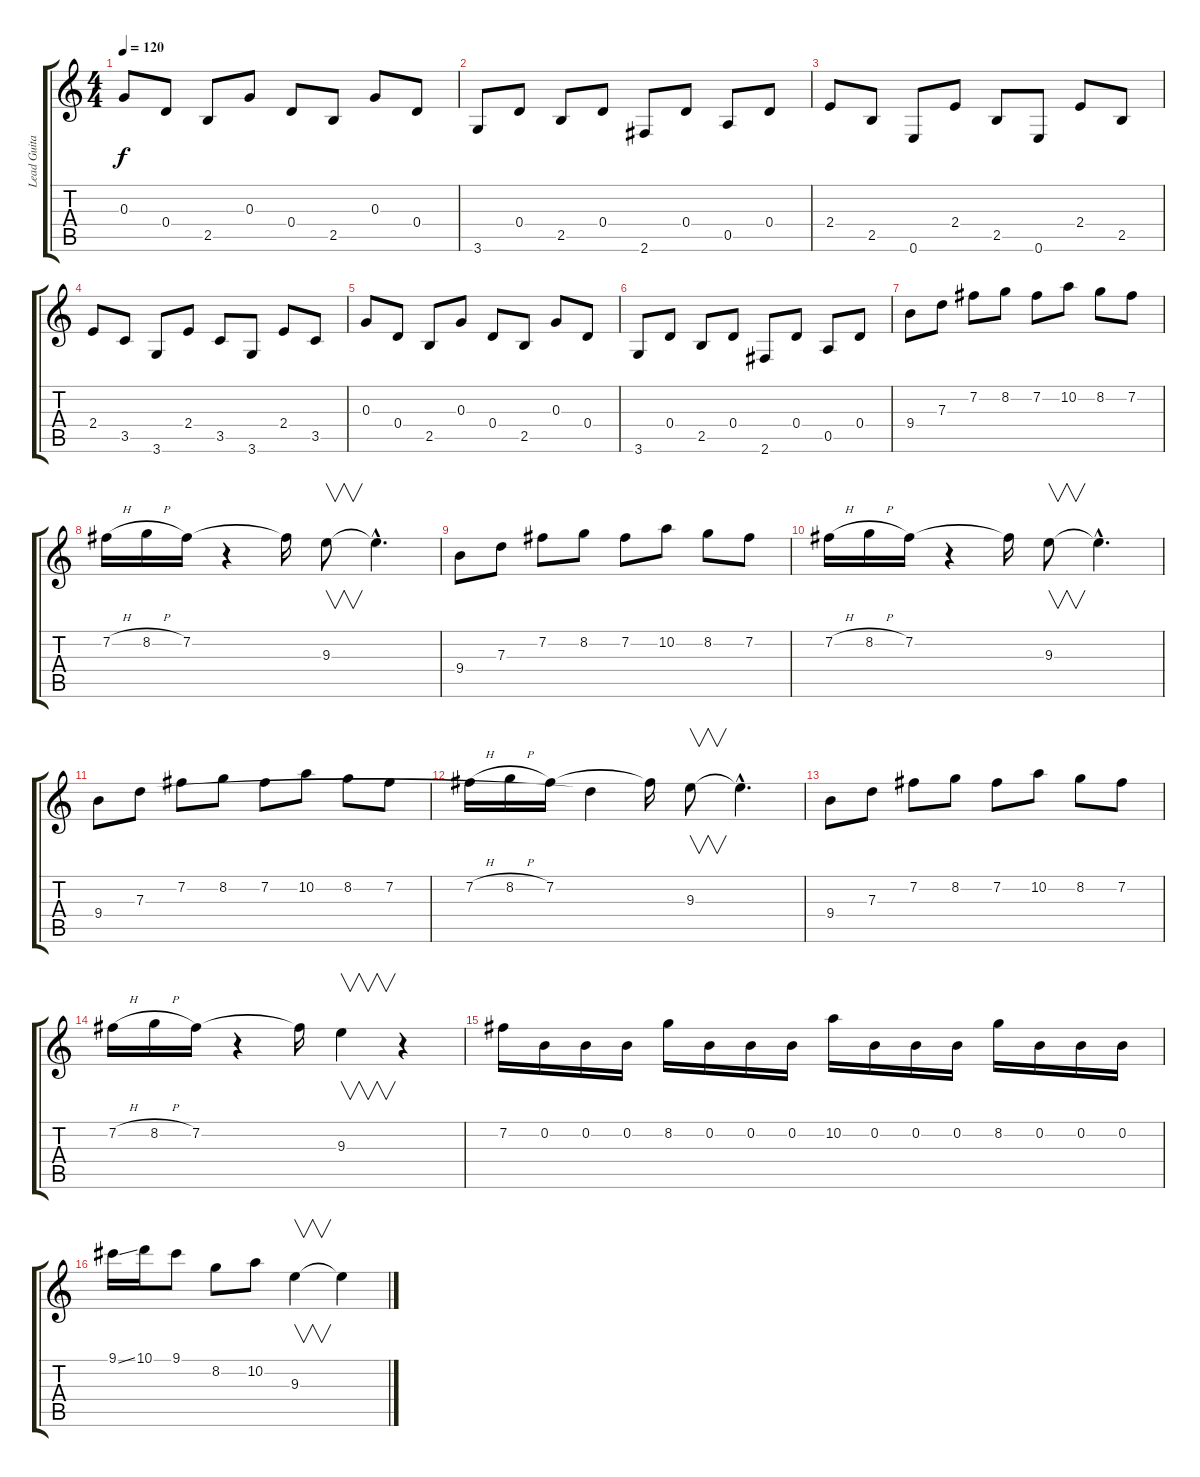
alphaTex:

\track ("Lead Guitar" "Lead Guita") {instrument acousticguitarsteel}
\staff {score tabs}
\tuning (E4 B3 G3 D3 A2 E2) {hide}
\ts (4 4)
\tempo 120
\clef g2
\ks c
0.3.8{dy f} 0.4.8 2.5.8 0.3.8 0.4.8 2.5.8 0.3.8 0.4.8 |
3.6.8 0.4.8 2.5.8 0.4.8 2.6.8 0.4.8 0.5.8 0.4.8 |
2.4.8 2.5.8 0.6.8 2.4.8 2.5.8 0.6.8 2.4.8 2.5.8 |
2.4.8 3.5.8 3.6.8 2.4.8 3.5.8 3.6.8 2.4.8 3.5.8 |
0.3.8 0.4.8 2.5.8 0.3.8 0.4.8 2.5.8 0.3.8 0.4.8 |
3.6.8 0.4.8 2.5.8 0.4.8 2.6.8 0.4.8 0.5.8 0.4.8 |
9.4.8{instrument electricguitarmuted} 7.3.8 7.2.8 8.2.8 7.2.8 10.2.8 8.2.8 7.2.8 |
7.2{h}.16{instrument acousticguitarsteel} 8.2{h}.16 7.2.16 r.4 7.2{t}.16 9.3.8{v} 9.3{hac t}.4{d} |
9.4.8{instrument electricguitarmuted} 7.3.8 7.2.8 8.2.8 7.2.8 10.2.8 8.2.8 7.2.8 |
7.2{h}.16{instrument acousticguitarsteel} 8.2{h}.16 7.2.16 r.4 7.2{t}.16 9.3.8{v} 9.3{hac t}.4{d} |
9.4.8{instrument electricguitarmuted} 7.3.8 7.2.8 8.2.8 7.2.8 10.2.8 8.2.8 7.2.8 |
7.2{h}.16{instrument acousticguitarsteel} 8.2{h}.16 7.2.16 7.3{t}.4 7.2{t}.16 9.3.8{v} 9.3{hac t}.4{d} |
9.4.8{instrument electricguitarmuted} 7.3.8 7.2.8 8.2.8 7.2.8 10.2.8 8.2.8 7.2.8 |
7.2{h}.16{instrument acousticguitarsteel} 8.2{h}.16 7.2.16 r.4 7.2{t}.16 9.3.4{v} r.4 |
7.2.16 0.2.16 0.2.16 0.2.16 8.2.16 0.2.16 0.2.16 0.2.16 10.2.16 0.2.16 0.2.16 0.2.16 8.2.16 0.2.16 0.2.16 0.2.16 |
9.1{ss}.16 10.1.16 9.1.8 8.2.8 10.2.8 9.3.4{v} 9.3{t}.4
